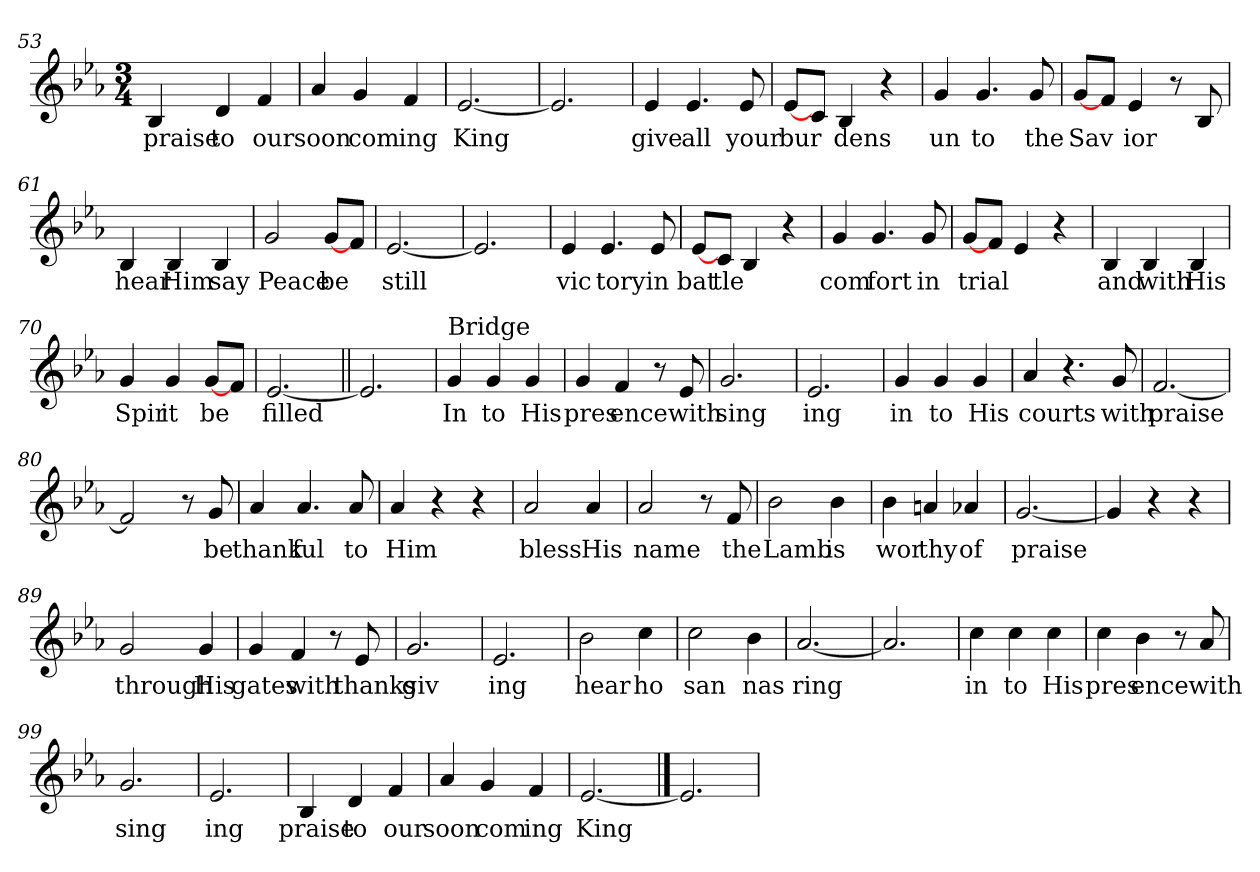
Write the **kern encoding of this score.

**kern	**text
*part1	*part1
*staff1	*staff1
!!LO:LB:g=z
*clefG2	*
*k[b-e-a-]	*
*E-:	*
*M3/4	*
=53	=53
!	!LO:LY:b
4B-/	praise
!	!LO:LY:b
4d/	to
!	!LO:LY:b
4f/	our
=54	=54
!	!LO:LY:b
4a-/	soon
!	!LO:LY:b
4g/	com
!	!LO:LY:b
4f/	ing
=55	=55
!	!LO:LY:b
[2.e-/	King
=56	=56
2.e-/]	.
=57	=57
!	!LO:LY:b
4e-/	give
!	!LO:LY:b
4.e-/	all
!	!LO:LY:b
8e-/	your
=58	=58
!	!LO:LY:b
[8e-/L	bur
8c/J	.
!	!LO:LY:b
4B-/	dens
4r	.
=59	=59
!	!LO:LY:b
4g/	un
!	!LO:LY:b
4.g/	to
!	!LO:LY:b
8g/	the
!!LO:PB:g=z
=60	=60
!	!LO:LY:b
[8g/L	Sav
8f/J	.
!	!LO:LY:b
4e-/	ior
8r	.
8B-/	.
=61	=61
!	!LO:LY:b
4B-/	hear
!	!LO:LY:b
4B-/	Him
!	!LO:LY:b
4B-/	say
=62	=62
!	!LO:LY:b
2g/	Peace
!	!LO:LY:b
[8g/L	be
8f/J	.
=63	=63
!	!LO:LY:b
[2.e-/	still
=64	=64
2.e-/]	.
=65	=65
!	!LO:LY:b
4e-/	vic
!	!LO:LY:b
4.e-/	tory
!	!LO:LY:b
8e-/	in
=66	=66
!	!LO:LY:b
[8e-/L	bat
!	!LO:LY:b
8c/J	tle
4B-/	.
4r	.
!!LO:LB:g=z
=67	=67
!	!LO:LY:b
4g/	com
!	!LO:LY:b
4.g/	fort
!	!LO:LY:b
8g/	in
=68	=68
!	!LO:LY:b
[8g/L	trial
8f/J	.
4e-/	.
4r	.
=69	=69
!	!LO:LY:b
4B-/	and
!	!LO:LY:b
4B-/	with
!	!LO:LY:b
4B-/	His
=70	=70
!	!LO:LY:b
4g/	Spir
!	!LO:LY:b
4g/	it
!	!LO:LY:b
[8g/L	be
8f/J	.
=71	=71
!	!LO:LY:b
[2.e-/	filled
=72||	=72||
2.e-/]	.
=73	=73
!LO:TX:a:t=Bridge	!
!	!LO:LY:b
4g/	In
!	!LO:LY:b
4g/	to
!	!LO:LY:b
4g/	His
!!LO:LB:g=z
=74	=74
!	!LO:LY:b
4g/	pres
!	!LO:LY:b
4f/	ence
8r	.
!	!LO:LY:b
8e-/	with
=75	=75
!	!LO:LY:b
2.g/	sing
=76	=76
!	!LO:LY:b
2.e-/	ing
=77	=77
!	!LO:LY:b
4g/	in
!	!LO:LY:b
4g/	to
!	!LO:LY:b
4g/	His
=78	=78
!	!LO:LY:b
4a-/	courts
4.r	.
!	!LO:LY:b
8g/	with
=79	=79
!	!LO:LY:b
[2.f/	praise
=80	=80
2f/]	.
8r	.
!	!LO:LY:b
8g/	be
=81	=81
!	!LO:LY:b
4a-/	thank
!	!LO:LY:b
4.a-/	ful
!	!LO:LY:b
8a-/	to
!!LO:LB:g=z
=82	=82
!	!LO:LY:b
4a-/	Him
4r	.
4r	.
=83	=83
!	!LO:LY:b
2a-/	bless
!	!LO:LY:b
4a-/	His
=84	=84
!	!LO:LY:b
2a-/	name
8r	.
!	!LO:LY:b
8f/	the
=85	=85
!	!LO:LY:b
2b-\	Lamb
!	!LO:LY:b
4b-\	is
=86	=86
!	!LO:LY:b
4b-\	wor
!	!LO:LY:b
4an/	thy
!	!LO:LY:b
4a-X/	of
=87	=87
!	!LO:LY:b
[2.g/	praise
=88	=88
4g/]	.
4r	.
4r	.
!!LO:LB:g=z
=89	=89
!	!LO:LY:b
2g/	through
!	!LO:LY:b
4g/	His
=90	=90
!	!LO:LY:b
4g/	gates
!	!LO:LY:b
4f/	with
8r	.
!	!LO:LY:b
8e-/	thanks
=91	=91
!	!LO:LY:b
2.g/	giv
=92	=92
!	!LO:LY:b
2.e-/	ing
=93	=93
!	!LO:LY:b
2b-\	hear
!	!LO:LY:b
4cc\	ho
=94	=94
!	!LO:LY:b
2cc\	san
!	!LO:LY:b
4b-\	nas
=95	=95
!	!LO:LY:b
[2.a-/	ring
=96	=96
2.a-/]	.
!!LO:LB:g=z
=97	=97
!	!LO:LY:b
4cc\	in
!	!LO:LY:b
4cc\	to
!	!LO:LY:b
4cc\	His
=98	=98
!	!LO:LY:b
4cc\	pres
!	!LO:LY:b
4b-\	ence
8r	.
!	!LO:LY:b
8a-/	with
=99	=99
!	!LO:LY:b
2.g/	sing
=100	=100
!	!LO:LY:b
2.e-/	ing
=101	=101
!	!LO:LY:b
4B-/	praise
!	!LO:LY:b
4d/	to
!	!LO:LY:b
4f/	our
=102	=102
!	!LO:LY:b
4a-/	soon
!	!LO:LY:b
4g/	com
!	!LO:LY:b
4f/	ing
=103	=103
!	!LO:LY:b
[2.e-/	King
==104	==104
2.e-/]	.
=	=
*-	*-
